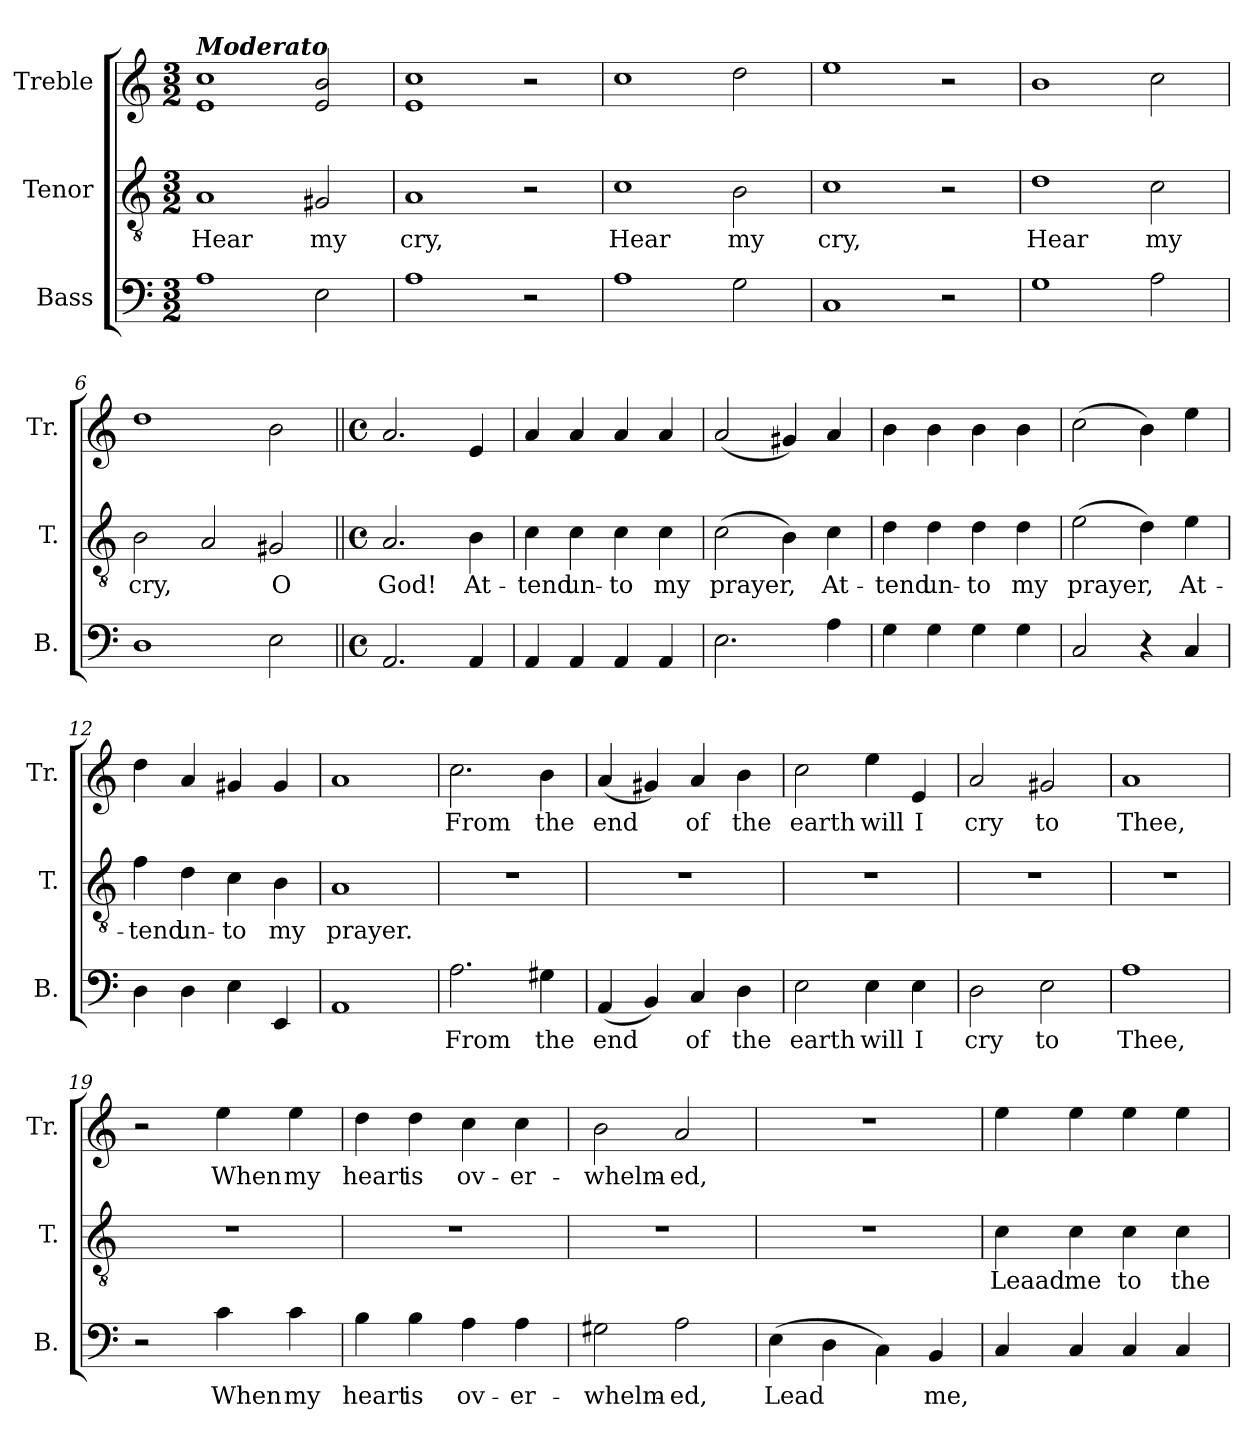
**kern	**text	**kern	**text	**kern	**text
*part3	*part3	*part2	*part2	*part1	*part1
*staff3	*staff3	*staff2	*staff2	*staff1	*staff1
*I"Bass	*	*I"Tenor	*	*I"Treble	*
*I'B.	*	*I'T.	*	*I'Tr.	*
*clefF4	*	*clefGv2	*	*clefG2	*
*k[]	*	*k[]	*	*k[]	*
*M3/2	*	*M3/2	*	*M3/2	*
=1	=1	=1	=1	=1	=1
!	!	!	!	!LO:TX:a:Bi:t=Moderato	!
1A	.	1A	Hear	1e 1cc	.
2E\	.	2G#X/	my	2e/ 2b/	.
=2	=2	=2	=2	=2	=2
1A	.	1A	cry,	1e 1cc	.
2r	.	2r	.	2r	.
=3	=3	=3	=3	=3	=3
1A	.	1c	Hear	1cc	.
2G\	.	2B\	my	2dd\	.
=4	=4	=4	=4	=4	=4
1C	.	1c	cry,	1ee	.
2r	.	2r	.	2r	.
=5	=5	=5	=5	=5	=5
1G	.	1d	Hear	1b	.
2A\	.	2c\	my	2cc\	.
=6	=6	=6	=6	=6	=6
1D	.	2B\	cry,	1dd	.
.	.	2A/	.	.	.
2E\	.	2G#X/	O	2b\	.
=7||	=7||	=7||	=7||	=7||	=7||
*M4/4	*	*M4/4	*	*M4/4	*
*met(c)	*	*met(c)	*	*met(c)	*
2.AA/	.	2.A/	God!	2.a/	.
4AA/	.	4B\	At-	4e/	.
=8	=8	=8	=8	=8	=8
4AA/	.	4c\	-tend	4a/	.
4AA/	.	4c\	un-	4a/	.
4AA/	.	4c\	-to	4a/	.
4AA/	.	4c\	my	4a/	.
=9	=9	=9	=9	=9	=9
2.E\	.	(2c\	prayer,	(2a/	.
.	.	4B\)	.	4g#X/)	.
4A\	.	4c\	-At-	4a/	.
=10	=10	=10	=10	=10	=10
4G\	.	4d\	-tend	4b\	.
4G\	.	4d\	un-	4b\	.
4G\	.	4d\	-to	4b\	.
4G\	.	4d\	my	4b\	.
=11	=11	=11	=11	=11	=11
2C/	.	(2e\	prayer,	(2cc\	.
4r	.	4d\)	.	4b\)	.
4C/	.	4e\	At-	4ee\	.
=12	=12	=12	=12	=12	=12
4D\	.	4f\	-tend	4dd\	.
4D\	.	4d\	un-	4a/	.
4E\	.	4c\	-to	4g#X/	.
4EE/	.	4B\	my	4g#/	.
=13	=13	=13	=13	=13	=13
1AA	.	1A	prayer.	1a	.
=14	=14	=14	=14	=14	=14
2.A\	From	1r	.	2.cc\	From
4G#X\	the	.	.	4b\	the
=15	=15	=15	=15	=15	=15
(4AA/	end	1r	.	(4a/	end
4BB/)	.	.	.	4g#X/)	.
4C/	of	.	.	4a/	of
4D\	the	.	.	4b\	the
=16	=16	=16	=16	=16	=16
2E\	earth	1r	.	2cc\	earth
4E\	will	.	.	4ee\	will
4E\	I	.	.	4e/	I
=17	=17	=17	=17	=17	=17
2D\	cry	1r	.	2a/	cry
2E\	to	.	.	2g#X/	to
=18	=18	=18	=18	=18	=18
1A	Thee,	1r	.	1a	Thee,
=19	=19	=19	=19	=19	=19
2r	.	1r	.	2r	.
4c\	When	.	.	4ee\	When
4c\	my	.	.	4ee\	my
=20	=20	=20	=20	=20	=20
4B\	heart	1r	.	4dd\	heart
4B\	is	.	.	4dd\	is
4A\	ov-	.	.	4cc\	ov-
4A\	-er-	.	.	4cc\	-er-
=21	=21	=21	=21	=21	=21
2G#X\	-whelm-	1r	.	2b\	-whelm-
2A\	-ed,	.	.	2a/	-ed,
=22	=22	=22	=22	=22	=22
(4E\	Lead	1r	.	1r	.
4D\	.	.	.	.	.
4C\)	.	.	.	.	.
4BB/	me,	.	.	.	.
=23	=23	=23	=23	=23	=23
4C/	.	4c\	Leaad	4ee\	.
4C/	.	4c\	me	4ee\	.
4C/	.	4c\	to	4ee\	.
4C/	.	4c\	the	4ee\	.
=	=	=	=	=	=
*-	*-	*-	*-	*-	*-
